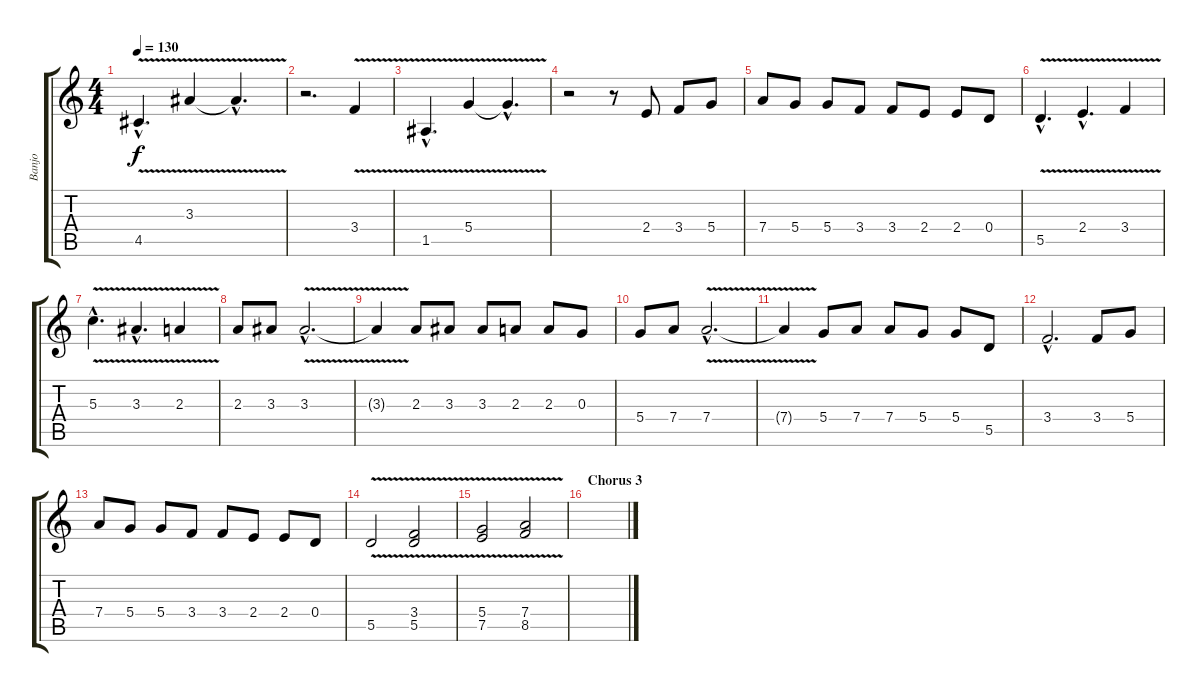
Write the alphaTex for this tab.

\track ("Banjo" "Banjo") {instrument banjo}
\staff {score tabs}
\tuning (E4 B3 G3 D3 A2 E2) {hide}
\displaytranspose 12
\ts (4 4)
\tempo 130
\clef g2
\ks c
4.5{v hac}.4{d dy f} 3.3{v}.4 3.3{hac t}.4{d} |
r.2{d} 3.4{v}.4 |
1.5{v hac}.4{d} 5.4{v}.4 5.4{hac t}.4{d} |
r.2 r.8 2.4.8 3.4.8 5.4.8 |
7.4.8 5.4.8 5.4.8 3.4.8 3.4.8 2.4.8 2.4.8 0.4.8 |
5.5{v hac}.4{d} 2.4{v hac}.4{d} 3.4{v}.4 |
5.3{v hac}.4{d} 3.3{v hac}.4{d} 2.3{v}.4 |
2.3.8 3.3.8 3.3{v hac}.2{d} |
3.3{t}.4 2.3.8 3.3.8 3.3.8 2.3.8 2.3.8 0.3.8 |
5.4.8 7.4.8 7.4{v hac}.2{d} |
7.4{t}.4 5.4.8 7.4.8 7.4.8 5.4.8 5.4.8 5.5.8 |
3.4{hac}.2{d} 3.4.8 5.4.8 |
7.4.8 5.4.8 5.4.8 3.4.8 3.4.8 2.4.8 2.4.8 0.4.8 |
5.5{v}.2 (3.4{v} 5.5{v}).2 |
(5.4{v} 7.5{v}).2 (7.4{v} 8.5{v}).2 |
\section ("" "Chorus 3")
